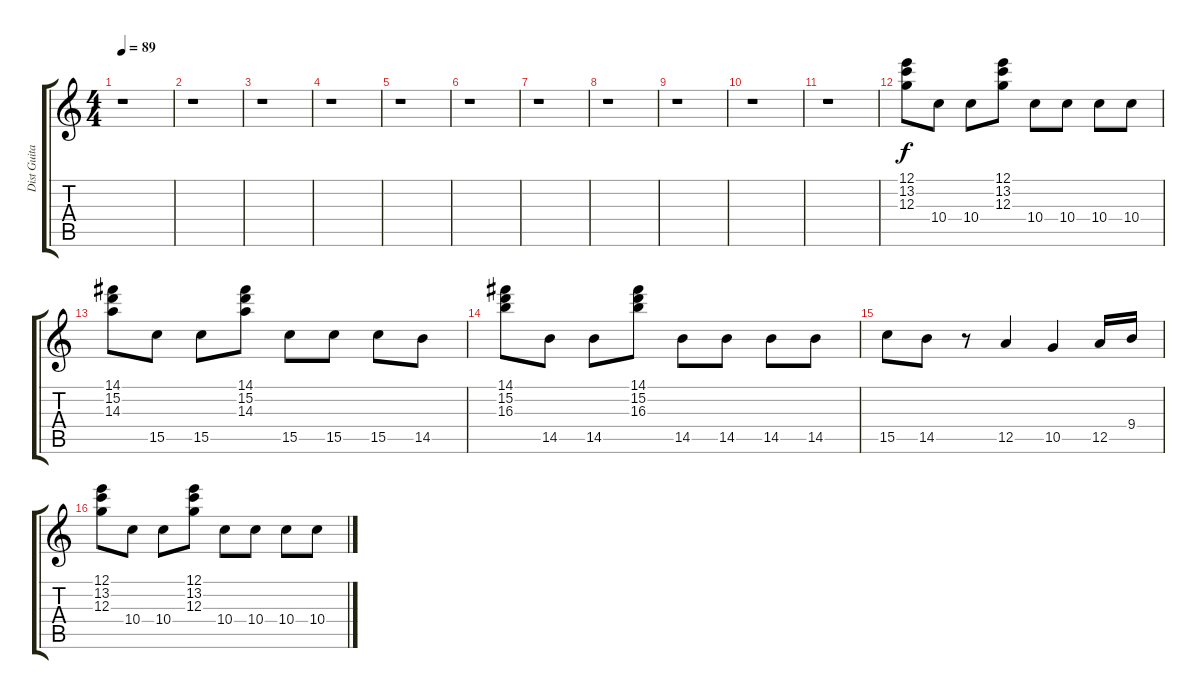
\track ("Dist Guitar 1" "Dist Guita") {instrument overdrivenguitar}
\staff {score tabs}
\tuning (E4 B3 G3 D3 A2 E2) {hide}
\ts (4 4)
\tempo 89
\clef g2
\ks c
r.1{dy f} |
r.1 |
r.1 |
r.1 |
r.1 |
r.1 |
r.1 |
r.1 |
r.1 |
r.1 |
r.1 |
(12.1 13.2 12.3).8 10.4.8 10.4.8 (12.1 13.2 12.3).8 10.4.8 10.4.8 10.4.8 10.4.8 |
(14.1 15.2 14.3).8 15.5.8 15.5.8 (14.1 15.2 14.3).8 15.5.8 15.5.8 15.5.8 14.5.8 |
(14.1 15.2 16.3).8 14.5.8 14.5.8 (14.1 15.2 16.3).8 14.5.8 14.5.8 14.5.8 14.5.8 |
15.5.8 14.5.8 r.8 12.5.4 10.5.4 12.5.16 9.4.16 |
(12.1 13.2 12.3).8 10.4.8 10.4.8 (12.1 13.2 12.3).8 10.4.8 10.4.8 10.4.8 10.4.8
